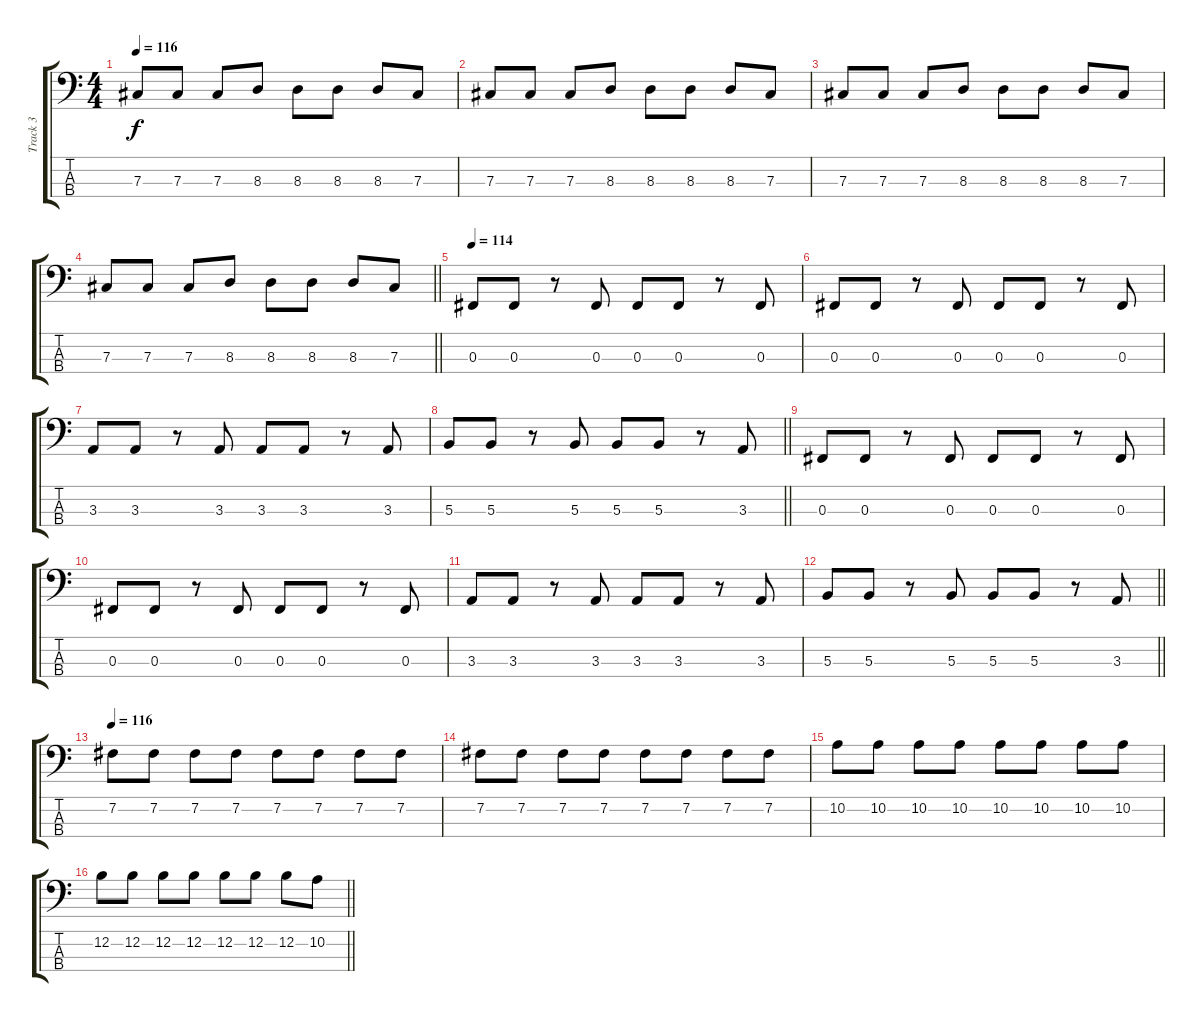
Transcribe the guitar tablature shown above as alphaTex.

\track ("Track 3" "Track 3") {instrument electricbasspick}
\staff {score tabs}
\tuning (E2 B1 Gb1 B0) {hide}
\ts (4 4)
\section ("" "")
\tempo 116
\clef f4
\ks c
7.3.8{dy f} 7.3.8 7.3.8 8.3.8 8.3.8 8.3.8 8.3.8 7.3.8 |
7.3.8 7.3.8 7.3.8 8.3.8 8.3.8 8.3.8 8.3.8 7.3.8 |
7.3.8 7.3.8 7.3.8 8.3.8 8.3.8 8.3.8 8.3.8 7.3.8 |
\barLineRight lightlight
7.3.8 7.3.8 7.3.8 8.3.8 8.3.8 8.3.8 8.3.8 7.3.8 |
\section ("" "")
\tempo 114
0.3.8 0.3.8 r.8 0.3.8 0.3.8 0.3.8 r.8 0.3.8 |
0.3.8 0.3.8 r.8 0.3.8 0.3.8 0.3.8 r.8 0.3.8 |
3.3.8 3.3.8 r.8 3.3.8 3.3.8 3.3.8 r.8 3.3.8 |
\barLineRight lightlight
5.3.8 5.3.8 r.8 5.3.8 5.3.8 5.3.8 r.8 3.3.8 |
\section ("" "")
0.3.8 0.3.8 r.8 0.3.8 0.3.8 0.3.8 r.8 0.3.8 |
0.3.8 0.3.8 r.8 0.3.8 0.3.8 0.3.8 r.8 0.3.8 |
3.3.8 3.3.8 r.8 3.3.8 3.3.8 3.3.8 r.8 3.3.8 |
\barLineRight lightlight
5.3.8 5.3.8 r.8 5.3.8 5.3.8 5.3.8 r.8 3.3.8 |
\section ("" "")
\tempo 116
7.2.8 7.2.8 7.2.8 7.2.8 7.2.8 7.2.8 7.2.8 7.2.8 |
7.2.8 7.2.8 7.2.8 7.2.8 7.2.8 7.2.8 7.2.8 7.2.8 |
10.2.8 10.2.8 10.2.8 10.2.8 10.2.8 10.2.8 10.2.8 10.2.8 |
\barLineRight lightlight
12.2.8 12.2.8 12.2.8 12.2.8 12.2.8 12.2.8 12.2.8 10.2.8
